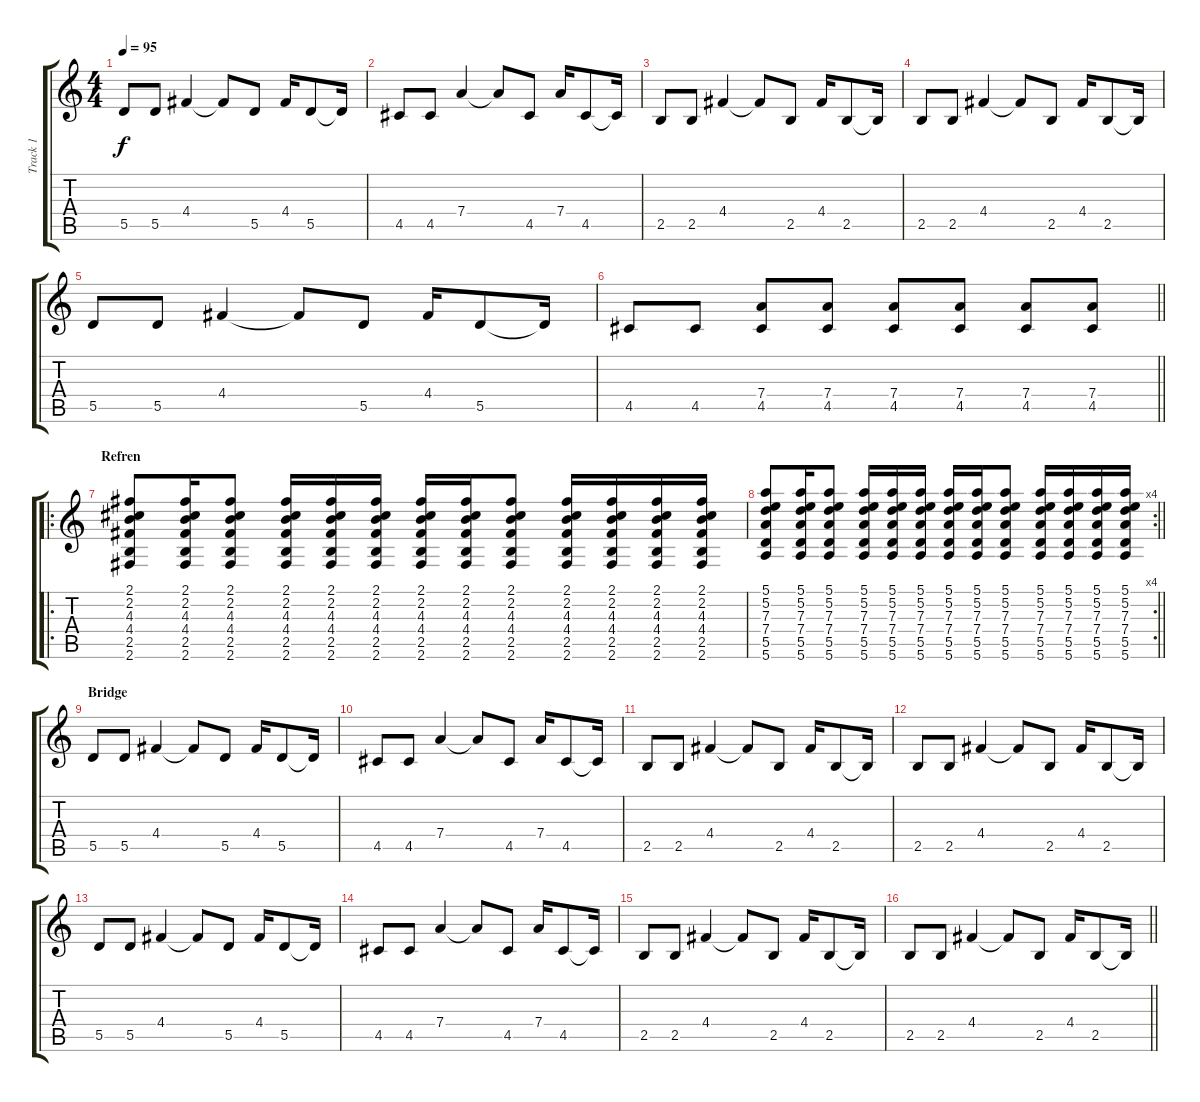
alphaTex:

\track ("Track 1" "Track 1") {instrument acousticguitarsteel}
\staff {score tabs}
\tuning (E4 B3 G3 D3 A2 E2) {hide}
\ts (4 4)
\tempo 95
\clef g2
\ks c
5.5.8{dy f} 5.5.8 4.4.4 4.4{t}.8 5.5.8 4.4.16 5.5.8 5.5{t}.16 |
4.5.8 4.5.8 7.4.4 7.4{t}.8 4.5.8 7.4.16 4.5.8 4.5{t}.16 |
2.5.8 2.5.8 4.4.4 4.4{t}.8 2.5.8 4.4.16 2.5.8 2.5{t}.16 |
2.5.8 2.5.8 4.4.4 4.4{t}.8 2.5.8 4.4.16 2.5.8 2.5{t}.16 |
5.5.8 5.5.8 4.4.4 4.4{t}.8 5.5.8 4.4.16 5.5.8 5.5{t}.16 |
\barLineRight lightlight
4.5.8 4.5.8 (7.4 4.5).8 (7.4 4.5).8 (7.4 4.5).8 (7.4 4.5).8 (7.4 4.5).8 (7.4 4.5).8 |
\ro
\section ("" "Refren")
(2.1 2.2 4.3 4.4 2.5 2.6).8 (2.1 2.2 4.3 4.4 2.5 2.6).16 (2.1 2.2 4.3 4.4 2.5 2.6).8 (2.1 2.2 4.3 4.4 2.5 2.6).16 (2.1 2.2 4.3 4.4 2.5 2.6).16 (2.1 2.2 4.3 4.4 2.5 2.6).16 (2.1 2.2 4.3 4.4 2.5 2.6).16 (2.1 2.2 4.3 4.4 2.5 2.6).16 (2.1 2.2 4.3 4.4 2.5 2.6).8 (2.1 2.2 4.3 4.4 2.5 2.6).16 (2.1 2.2 4.3 4.4 2.5 2.6).16 (2.1 2.2 4.3 4.4 2.5 2.6).16 (2.1 2.2 4.3 4.4 2.5 2.6).16 |
\rc 4
\barLineRight lightlight
(5.1 5.2 7.3 7.4 5.5 5.6).8 (5.1 5.2 7.3 7.4 5.5 5.6).16 (5.1 5.2 7.3 7.4 5.5 5.6).8 (5.1 5.2 7.3 7.4 5.5 5.6).16 (5.1 5.2 7.3 7.4 5.5 5.6).16 (5.1 5.2 7.3 7.4 5.5 5.6).16 (5.1 5.2 7.3 7.4 5.5 5.6).16 (5.1 5.2 7.3 7.4 5.5 5.6).16 (5.1 5.2 7.3 7.4 5.5 5.6).8 (5.1 5.2 7.3 7.4 5.5 5.6).16 (5.1 5.2 7.3 7.4 5.5 5.6).16 (5.1 5.2 7.3 7.4 5.5 5.6).16 (5.1 5.2 7.3 7.4 5.5 5.6).16 |
\section ("" "Bridge")
5.5.8 5.5.8 4.4.4 4.4{t}.8 5.5.8 4.4.16 5.5.8 5.5{t}.16 |
4.5.8 4.5.8 7.4.4 7.4{t}.8 4.5.8 7.4.16 4.5.8 4.5{t}.16 |
2.5.8 2.5.8 4.4.4 4.4{t}.8 2.5.8 4.4.16 2.5.8 2.5{t}.16 |
2.5.8 2.5.8 4.4.4 4.4{t}.8 2.5.8 4.4.16 2.5.8 2.5{t}.16 |
5.5.8 5.5.8 4.4.4 4.4{t}.8 5.5.8 4.4.16 5.5.8 5.5{t}.16 |
4.5.8 4.5.8 7.4.4 7.4{t}.8 4.5.8 7.4.16 4.5.8 4.5{t}.16 |
2.5.8 2.5.8 4.4.4 4.4{t}.8 2.5.8 4.4.16 2.5.8 2.5{t}.16 |
\barLineRight lightlight
2.5.8 2.5.8 4.4.4 4.4{t}.8 2.5.8 4.4.16 2.5.8 2.5{t}.16
